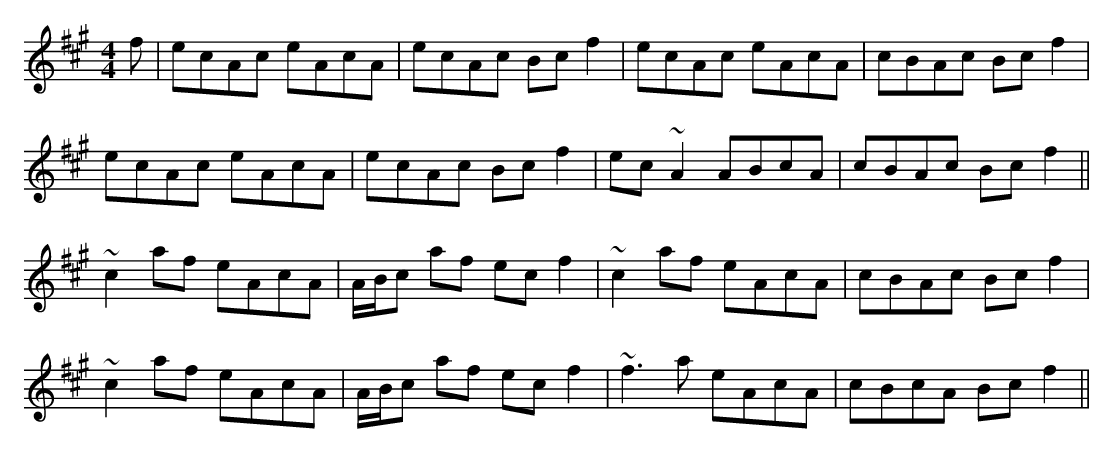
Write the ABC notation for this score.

X:1
M:4/4
K:A
f|ecAc eAcA|ecAc Bc f2|ecAc eAcA|cBAc Bc f2|
ecAc eAcA|ecAc Bc f2|ec ~A2 ABcA|cBAc Bc f2||
~c2 af eAcA|A/B/c af ec f2|~c2 af eAcA|cBAc Bc f2|
~c2 af eAcA|A/B/c af ec f2|~f3 a eAcA|cBcA Bc f2||
